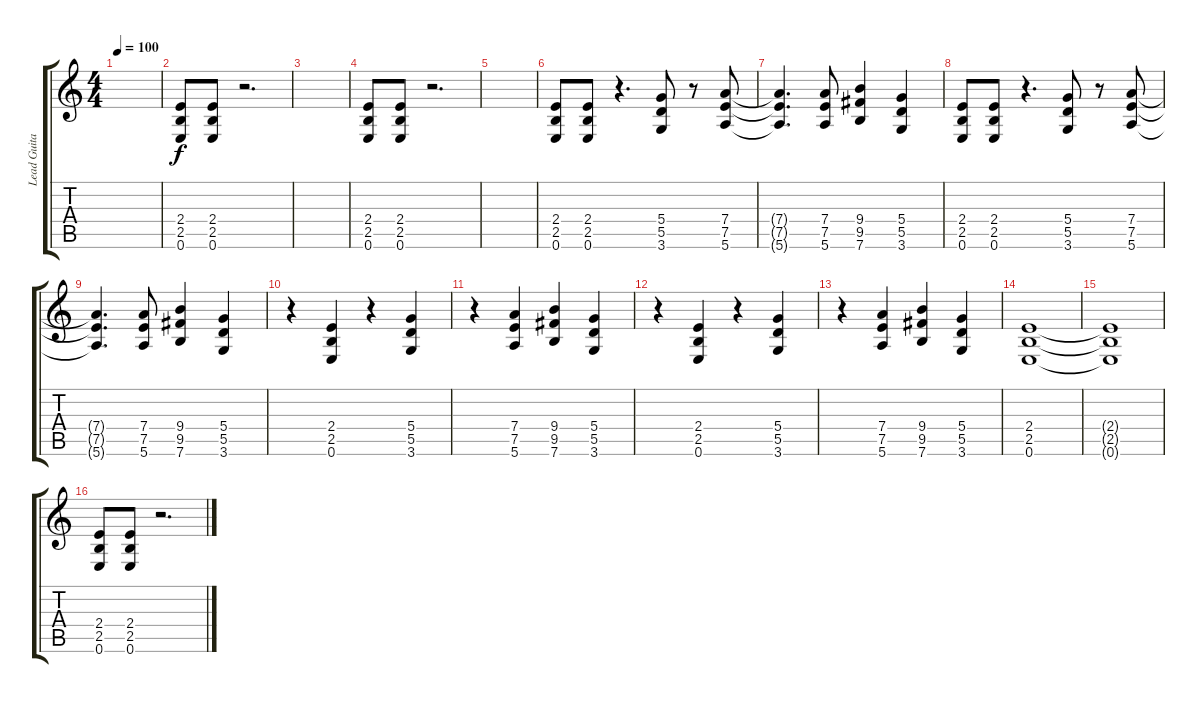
\track ("Lead Guitar" "Lead Guita") {instrument overdrivenguitar}
\staff {score tabs}
\tuning (E4 B3 G3 D3 A2 E2) {hide}
\ts (4 4)
\tempo 100
\clef g2
\ks c
|
(2.4 2.5 0.6).8 (2.4 2.5 0.6).8 r.2{d} |
|
(2.4 2.5 0.6).8 (2.4 2.5 0.6).8 r.2{d} |
|
(2.4 2.5 0.6).8 (2.4 2.5 0.6).8 r.4{d} (5.4 5.5 3.6).8 r.8 (7.4 7.5 5.6).8 |
(7.4{t} 7.5{t} 5.6{t}).4{d} (7.4 7.5 5.6).8 (9.4 9.5 7.6).4 (5.4 5.5 3.6).4 |
(2.4 2.5 0.6).8 (2.4 2.5 0.6).8 r.4{d} (5.4 5.5 3.6).8 r.8 (7.4 7.5 5.6).8 |
(7.4{t} 7.5{t} 5.6{t}).4{d} (7.4 7.5 5.6).8 (9.4 9.5 7.6).4 (5.4 5.5 3.6).4 |
r.4 (2.4 2.5 0.6).4 r.4 (5.4 5.5 3.6).4 |
r.4 (7.4 7.5 5.6).4 (9.4 9.5 7.6).4 (5.4 5.5 3.6).4 |
r.4 (2.4 2.5 0.6).4 r.4 (5.4 5.5 3.6).4 |
r.4 (7.4 7.5 5.6).4 (9.4 9.5 7.6).4 (5.4 5.5 3.6).4 |
(2.4 2.5 0.6).1 |
(2.4{t} 2.5{t} 0.6{t}).1 |
(2.4 2.5 0.6).8 (2.4 2.5 0.6).8 r.2{d}
